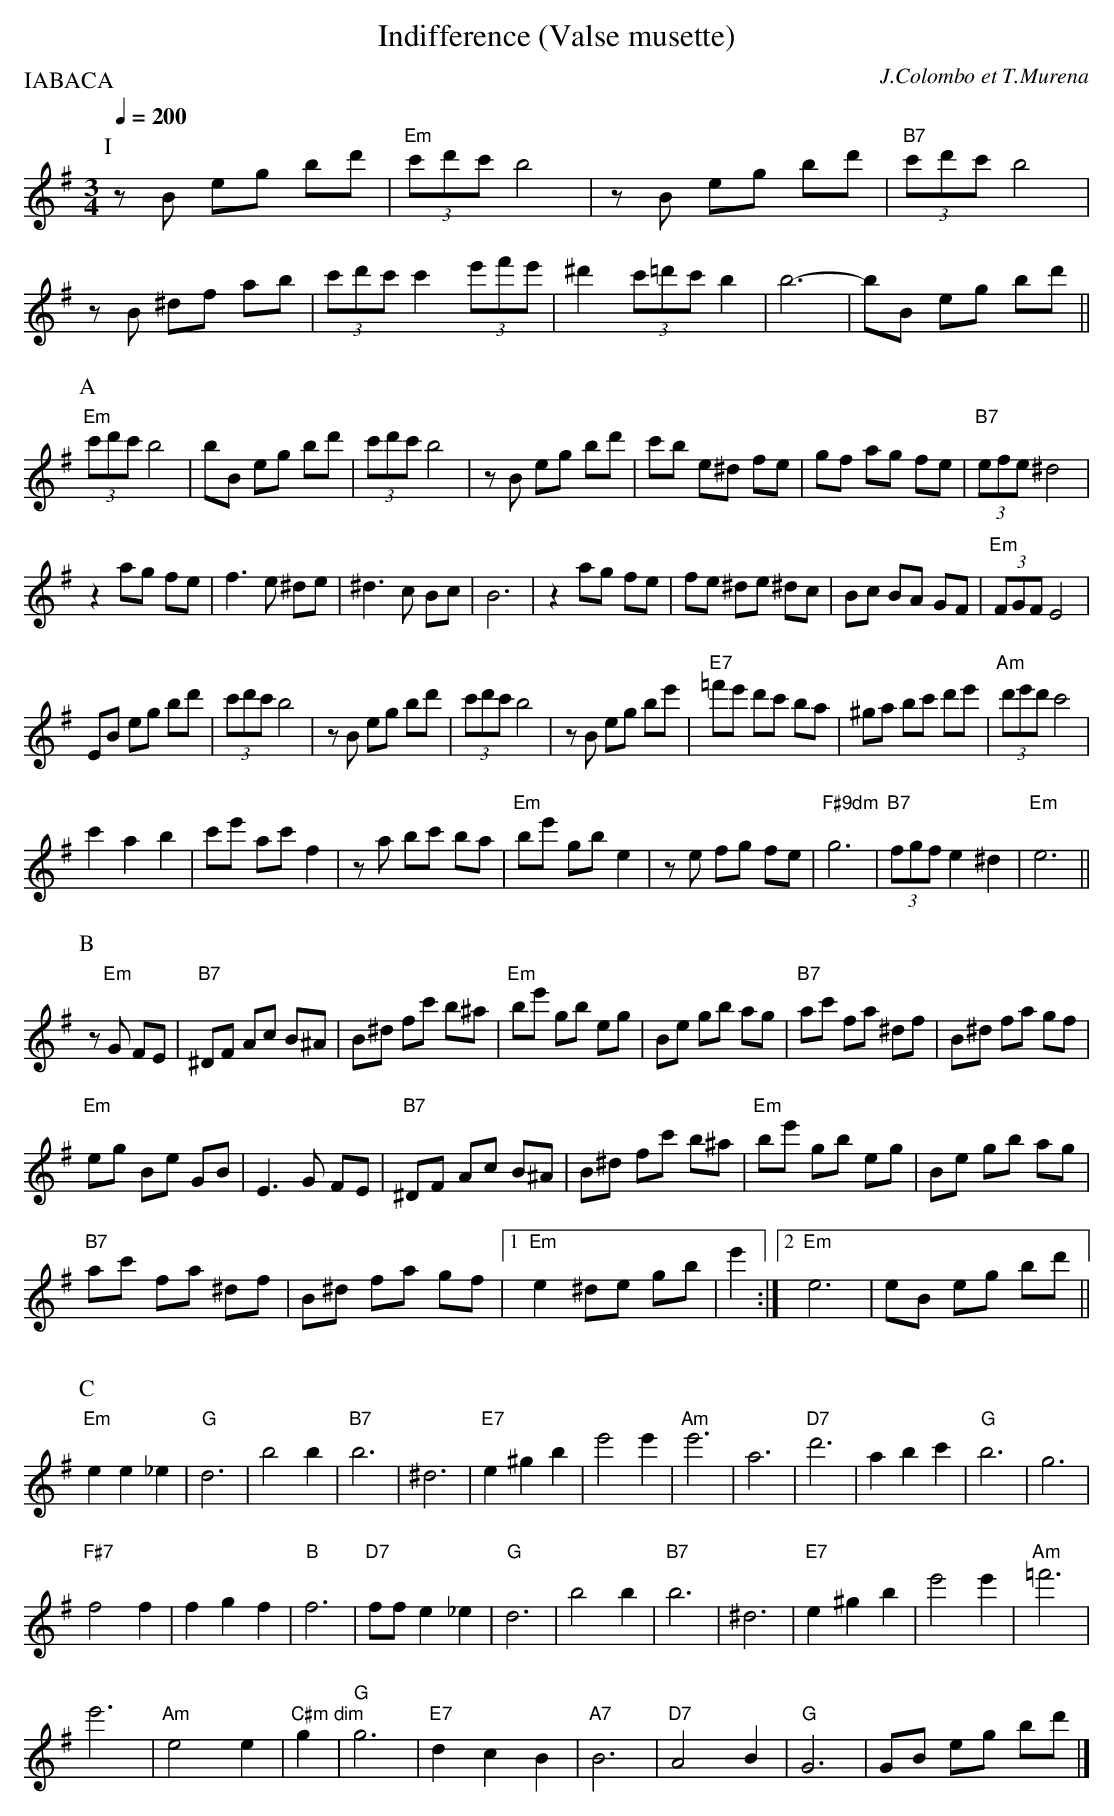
X:1
C:J.Colombo et T.Murena
T:Indifference (Valse musette)
Q:1/4=200
M:3/4
P:IABACA
K:G
P:I
z B eg bd' |(3"Em"c'd'c'b4 |z B eg bd' |(3"B7"c'd'c' b4 |
z B ^df ab |(3c'd'c' c'2 (3e'f'e' |^d'2 (3c'=d'c' b2 |b6-|bB eg bd' ||
P:A
(3"Em"c'd'c' b4 |bB eg bd' |(3c'd'c' b4 |\
z B eg bd' |c'b e^d fe |gf ag fe |(3"B7"efe ^d4 |
z2 ag fe |f3 e ^de |^d3 c Bc |B6 |\
z2 ag fe |fe ^de ^dc |Bc BA GF |(3"Em"FGF E4 |
EB eg bd' |(3c'd'c' b4 |z B eg bd' |(3c'd'c' b4 |\
z B eg be' |"E7"=f'e' d'c' ba |^ga bc' d'e' |(3"Am"d'e'd' c'4 |
c'2 a2 b2 |c'e' ac' f2 |z a bc' ba |"Em"be' gb e2 |\
z e fg fe |"F#9dm"g6 |(3"B7"fgf e2 ^d2 |"Em"e6 ||
P:B
z"Em" G FE|"B7"^DF Ac B^A |B^d fc' b^a |"Em"be' gb eg |\
Be gb ag |"B7"ac' fa ^df |B^d fa gf |
"Em"eg Be GB |E3 G FE |"B7"^DF Ac B^A |\
B^d fc' b^a |"Em"be' gb eg |Be gb ag |
"B7"ac' fa ^df |\
B^d fa gf |1"Em"e2 ^de gb |e'2:|2 "Em"e6 |eB eg bd'||
P:C
"Em"e2 e2 _e2 |"G"d6 |b4 b2 |"B7"b6 |^d6 |"E7"e2 ^g2 b2 |e'4 e'2|"Am"e'6 |\
a6 |"D7"d'6 |a2 b2 c'2 |"G"b6 |g6 |
"F#7"f4 f2 |f2 g2 f2 |"B"f6 |\
"D7"ff e2 _e2 |"G"d6 |b4 b2 |"B7"b6 |^d6 |"E7"e2 ^g2 b2 |e'4 e'2 |"Am"=f'6 |
e'6 |"Am"e4 e2 |"C#m dim" g2 |"G"g6 |\
"E7"d2 c2 B2 |"A7"B6 |"D7"A4 B2 |"G"G6 |GB eg bd' |]
